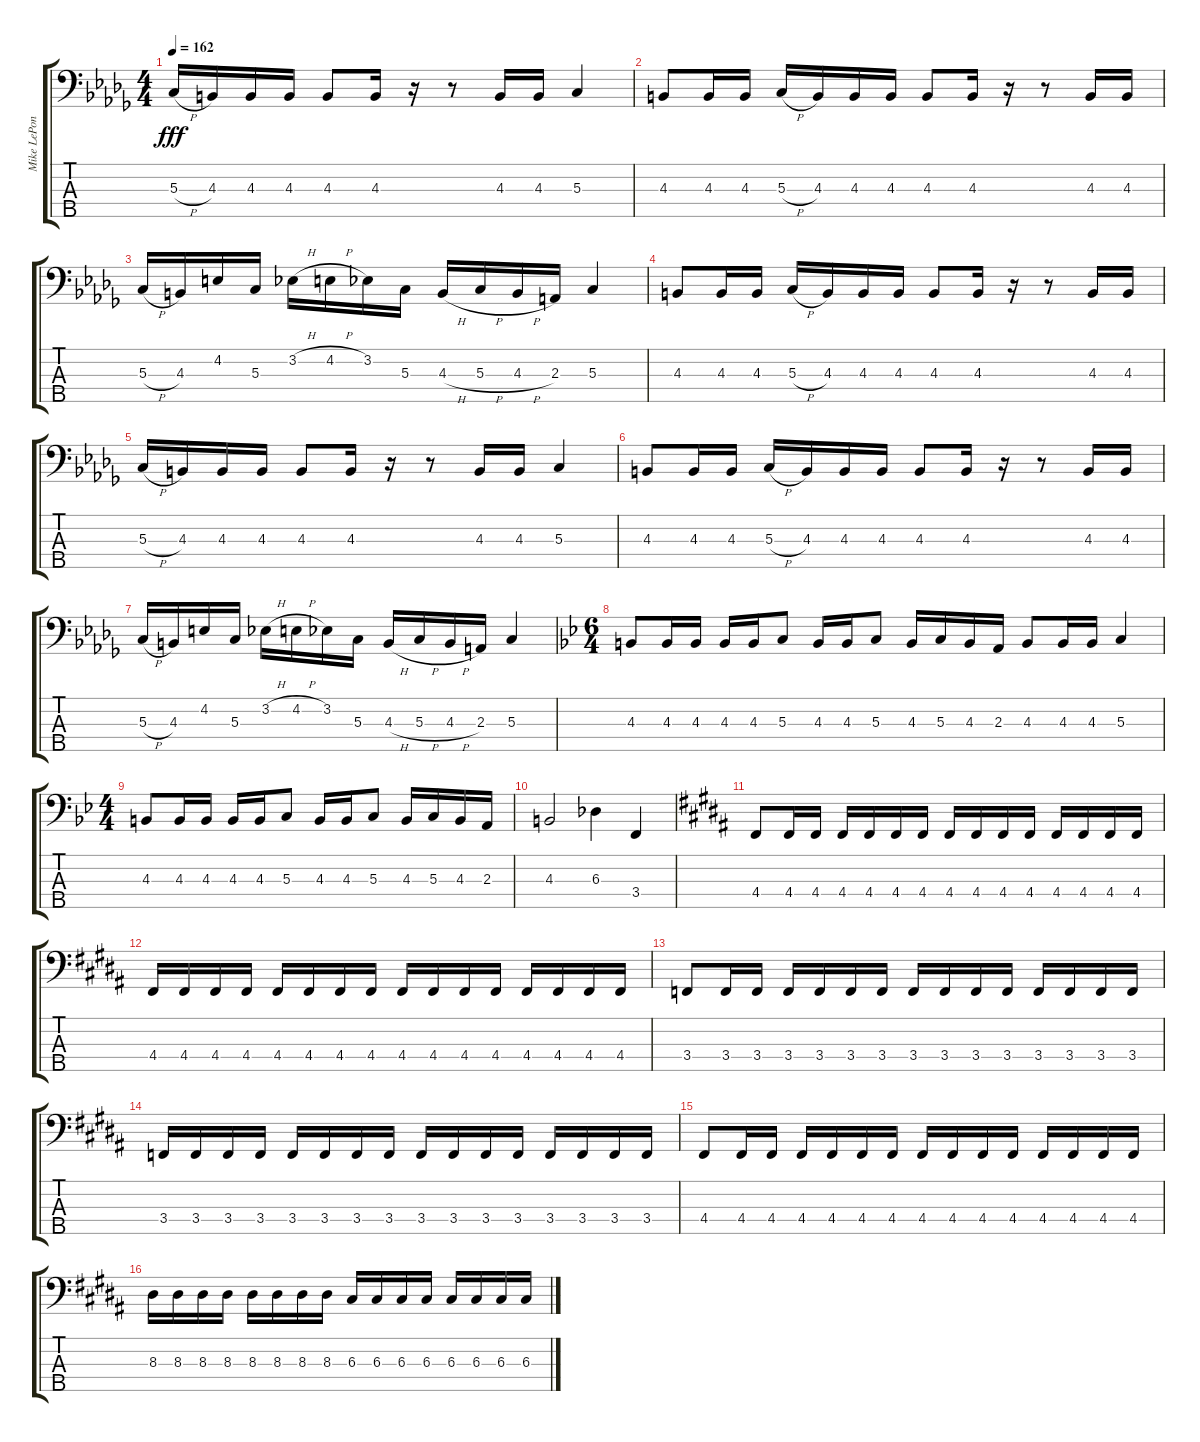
\track ("Mike LePond" "Mike LePon") {instrument electricbassfinger}
\staff {score tabs}
\tuning (F2 C2 G1 D1 A0) {hide}
\ts (4 4)
\tempo 162
\clef f4
\ks bbminor
5.3{h}.16{dy fff} 4.3.16 4.3.16 4.3.16 4.3.8 4.3.16 r.16 r.8 4.3.16 4.3.16 5.3.4 |
4.3.8 4.3.16 4.3.16 5.3{h}.16 4.3.16 4.3.16 4.3.16 4.3.8 4.3.16 r.16 r.8 4.3.16 4.3.16 |
5.3{h}.16 4.3.16 4.2.16 5.3.16 3.2{h}.16 4.2{h}.16 3.2.16 5.3.16 4.3{h}.16 5.3{h}.16 4.3{h}.16 2.3.16 5.3.4 |
4.3.8 4.3.16 4.3.16 5.3{h}.16 4.3.16 4.3.16 4.3.16 4.3.8 4.3.16 r.16 r.8 4.3.16 4.3.16 |
5.3{h}.16 4.3.16 4.3.16 4.3.16 4.3.8 4.3.16 r.16 r.8 4.3.16 4.3.16 5.3.4 |
4.3.8 4.3.16 4.3.16 5.3{h}.16 4.3.16 4.3.16 4.3.16 4.3.8 4.3.16 r.16 r.8 4.3.16 4.3.16 |
5.3{h}.16 4.3.16 4.2.16 5.3.16 3.2{h}.16 4.2{h}.16 3.2.16 5.3.16 4.3{h}.16 5.3{h}.16 4.3{h}.16 2.3.16 5.3.4 |
\ts (6 4)
\ks gminor
4.3.8 4.3.16 4.3.16 4.3.16 4.3.16 5.3.8 4.3.16 4.3.16 5.3.8 4.3.16 5.3.16 4.3.16 2.3.16 4.3.8 4.3.16 4.3.16 5.3.4 |
\ts (4 4)
4.3.8 4.3.16 4.3.16 4.3.16 4.3.16 5.3.8 4.3.16 4.3.16 5.3.8 4.3.16 5.3.16 4.3.16 2.3.16 |
4.3.2 6.3.4 3.4.4 |
\ks g#minor
4.4.8 4.4.16 4.4.16 4.4.16 4.4.16 4.4.16 4.4.16 4.4.16 4.4.16 4.4.16 4.4.16 4.4.16 4.4.16 4.4.16 4.4.16 |
4.4.16 4.4.16 4.4.16 4.4.16 4.4.16 4.4.16 4.4.16 4.4.16 4.4.16 4.4.16 4.4.16 4.4.16 4.4.16 4.4.16 4.4.16 4.4.16 |
3.4.8 3.4.16 3.4.16 3.4.16 3.4.16 3.4.16 3.4.16 3.4.16 3.4.16 3.4.16 3.4.16 3.4.16 3.4.16 3.4.16 3.4.16 |
3.4.16 3.4.16 3.4.16 3.4.16 3.4.16 3.4.16 3.4.16 3.4.16 3.4.16 3.4.16 3.4.16 3.4.16 3.4.16 3.4.16 3.4.16 3.4.16 |
4.4.8 4.4.16 4.4.16 4.4.16 4.4.16 4.4.16 4.4.16 4.4.16 4.4.16 4.4.16 4.4.16 4.4.16 4.4.16 4.4.16 4.4.16 |
8.3.16 8.3.16 8.3.16 8.3.16 8.3.16 8.3.16 8.3.16 8.3.16 6.3.16 6.3.16 6.3.16 6.3.16 6.3.16 6.3.16 6.3.16 6.3.16
